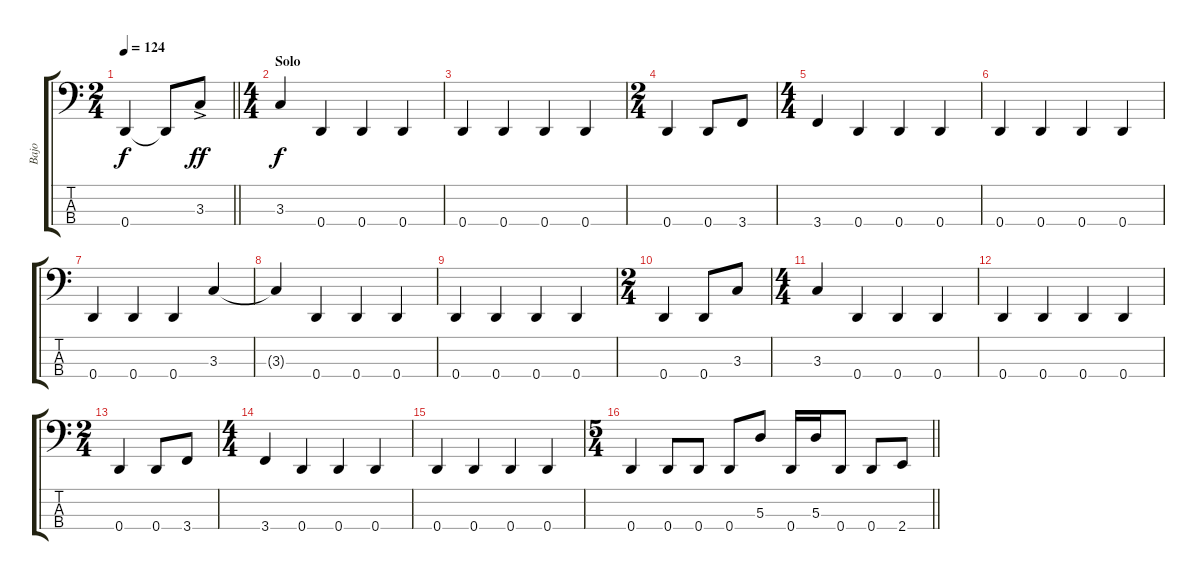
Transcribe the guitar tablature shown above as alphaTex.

\track ("Bajo" "Bajo") {instrument electricbasspick}
\staff {score tabs}
\tuning (G2 D2 A1 D1) {hide}
\ts (2 4)
\tempo 124
\clef f4
\barLineRight lightlight
\ks c
0.4{t}.4{dy f} 0.4{t}.8 3.3{ac}.8{dy ff} |
\ts (4 4)
\section ("" "Solo")
3.3.4{dy f} 0.4.4 0.4.4 0.4.4 |
0.4.4 0.4.4 0.4.4 0.4.4 |
\ts (2 4)
0.4.4 0.4.8 3.4.8 |
\ts (4 4)
3.4.4 0.4.4 0.4.4 0.4.4 |
0.4.4 0.4.4 0.4.4 0.4.4 |
0.4.4 0.4.4 0.4.4 3.3.4 |
3.3{t}.4 0.4.4 0.4.4 0.4.4 |
0.4.4 0.4.4 0.4.4 0.4.4 |
\ts (2 4)
0.4.4 0.4.8 3.3.8 |
\ts (4 4)
3.3.4 0.4.4 0.4.4 0.4.4 |
0.4.4 0.4.4 0.4.4 0.4.4 |
\ts (2 4)
0.4.4 0.4.8 3.4.8 |
\ts (4 4)
3.4.4 0.4.4 0.4.4 0.4.4 |
0.4.4 0.4.4 0.4.4 0.4.4 |
\ts (5 4)
\barLineRight lightlight
0.4.4 0.4.8 0.4.8 0.4.8 5.3.8 0.4.16 5.3.16 0.4.8 0.4.8 2.4.8
